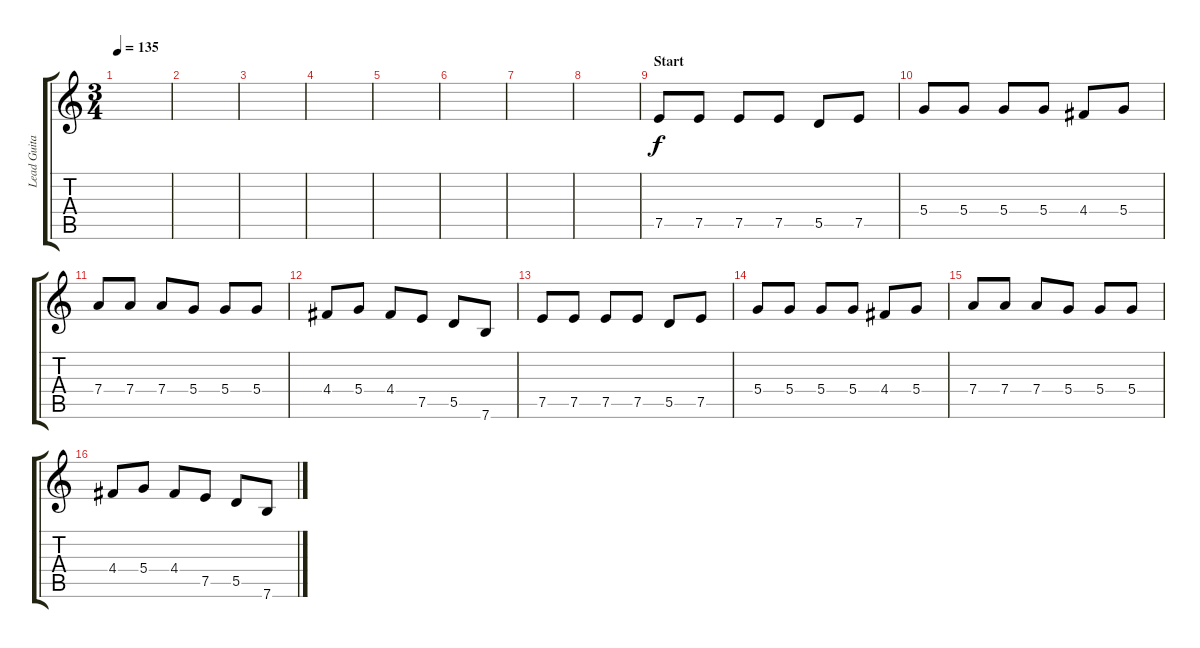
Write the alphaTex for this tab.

\track ("Lead Guitar" "Lead Guita") {instrument electricguitarjazz}
\staff {score tabs}
\tuning (E4 B3 G3 D3 A2 E2) {hide}
\ts (3 4)
\tempo 135
\clef g2
\ks c
|
|
|
|
|
|
|
|
\section ("" "Start")
7.5.8 7.5.8 7.5.8 7.5.8 5.5.8 7.5.8 |
5.4.8 5.4.8 5.4.8 5.4.8 4.4.8 5.4.8 |
7.4.8 7.4.8 7.4.8 5.4.8 5.4.8 5.4.8 |
4.4.8 5.4.8 4.4.8 7.5.8 5.5.8 7.6.8 |
7.5.8 7.5.8 7.5.8 7.5.8 5.5.8 7.5.8 |
5.4.8 5.4.8 5.4.8 5.4.8 4.4.8 5.4.8 |
7.4.8 7.4.8 7.4.8 5.4.8 5.4.8 5.4.8 |
4.4.8 5.4.8 4.4.8 7.5.8 5.5.8 7.6.8
